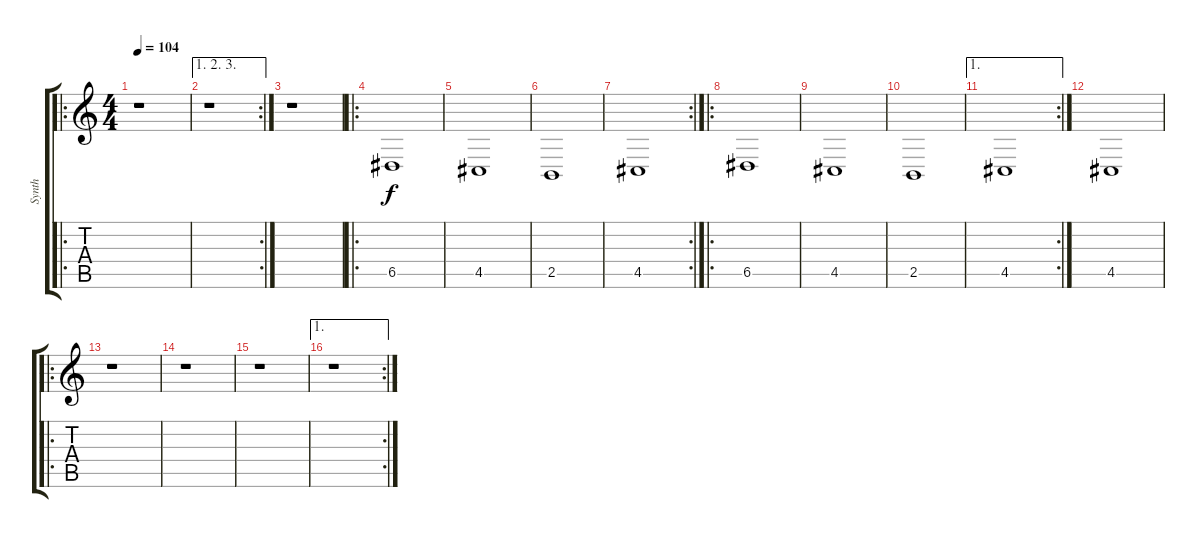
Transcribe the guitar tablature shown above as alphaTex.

\track ("Synth" "Synth") {instrument synthstrings1}
\staff {score tabs}
\tuning (E4 B3 G3 D3 A2 E2) {hide}
\ro
\ts (4 4)
\tempo 104
\clef g2
\ks c
r.1{dy f instrument synthstrings1} |
\ae (1 2 3)
\rc 2
r.1 |
r.1 |
\ro
6.5.1 |
4.5.1 |
2.5.1 |
\rc 2
4.5.1 |
\ro
6.5.1 |
4.5.1 |
2.5.1 |
\ae 1
\rc 2
4.5.1 |
4.5.1 |
\ro
r.1 |
r.1 |
r.1 |
\ae 1
\rc 2
r.1
